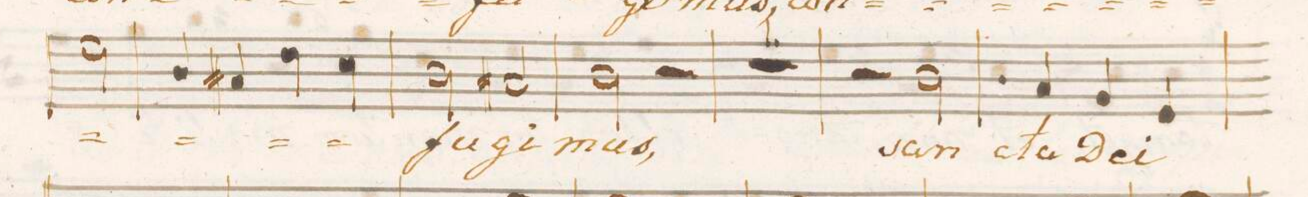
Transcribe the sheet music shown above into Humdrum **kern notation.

**kern	**text	**dynam
*I"Tenore.	*	*
*clefC4	*	*
*k[]	*	*
*met(c|)	*	*
*M2/2	*	*
2d\	.	.
=17	=17	=17
4A/	.	.
4G#X/	.	.
4c\	.	.
4B\	.	.
=18	=18	=18
2A\	-fu-	.
2G#X/	-gi-	.
=19	=19	=19
2A\	-mus,	.
2r	.	.
=20	=20	=20
1r	.	.
=21	=21	=21
2r	.	.
[y2A\	san-	.
=22	=22	=22
4A\]	.	.
4G/	-cta	.
4F/	De-	.
4D/	-i	.
=23	=23	=23
*-	*-	*-
